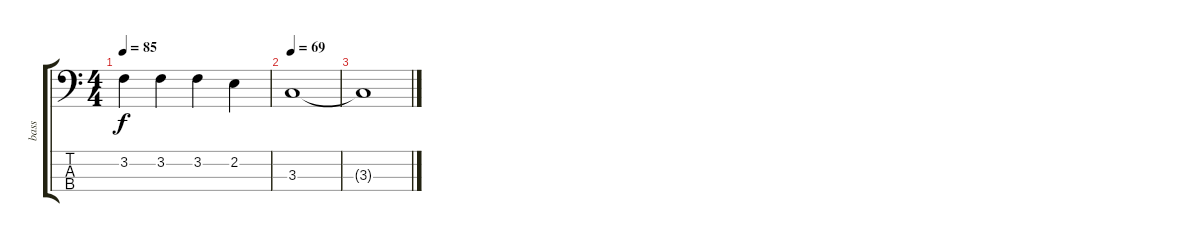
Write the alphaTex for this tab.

\track ("bass" "bass") {instrument electricbassfinger}
\staff {score tabs}
\tuning (G2 D2 A1 E1) {hide}
\ts (4 4)
\tempo 85
\clef f4
\ks c
3.2.4{dy f} 3.2.4 3.2.4 2.2.4 |
\tempo 69
3.3.1 |
3.3{t}.1
